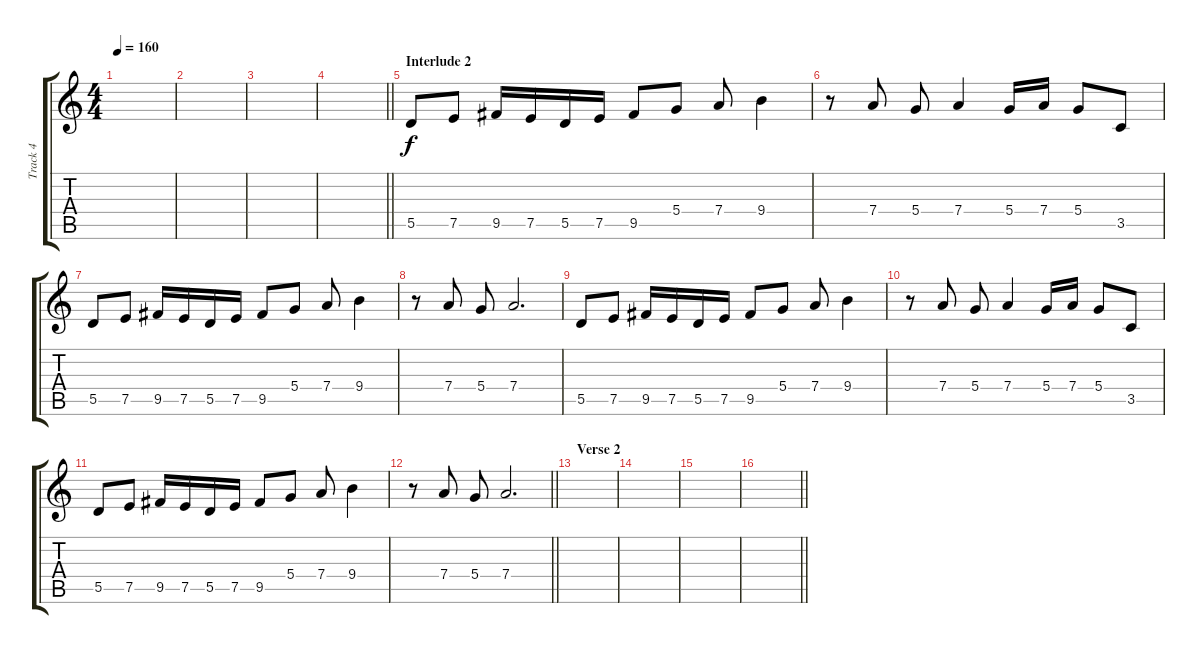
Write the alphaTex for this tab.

\track ("Track 4" "Track 4") {instrument distortionguitar}
\staff {score tabs}
\tuning (E4 B3 G3 D3 A2 E2) {hide}
\ts (4 4)
\tempo 160
\clef g2
\ks c
|
|
|
\barLineRight lightlight
|
\section ("" "Interlude 2")
5.5.8 7.5.8 9.5.16 7.5.16 5.5.16 7.5.16 9.5.8 5.4.8 7.4.8 9.4.4 |
r.8 7.4.8 5.4.8 7.4.4 5.4.16 7.4.16 5.4.8 3.5.8 |
5.5.8 7.5.8 9.5.16 7.5.16 5.5.16 7.5.16 9.5.8 5.4.8 7.4.8 9.4.4 |
r.8 7.4.8 5.4.8 7.4.2{d} |
5.5.8 7.5.8 9.5.16 7.5.16 5.5.16 7.5.16 9.5.8 5.4.8 7.4.8 9.4.4 |
r.8 7.4.8 5.4.8 7.4.4 5.4.16 7.4.16 5.4.8 3.5.8 |
5.5.8 7.5.8 9.5.16 7.5.16 5.5.16 7.5.16 9.5.8 5.4.8 7.4.8 9.4.4 |
\barLineRight lightlight
r.8 7.4.8 5.4.8 7.4.2{d} |
\section ("" "Verse 2")
|
|
|
\barLineRight lightlight
